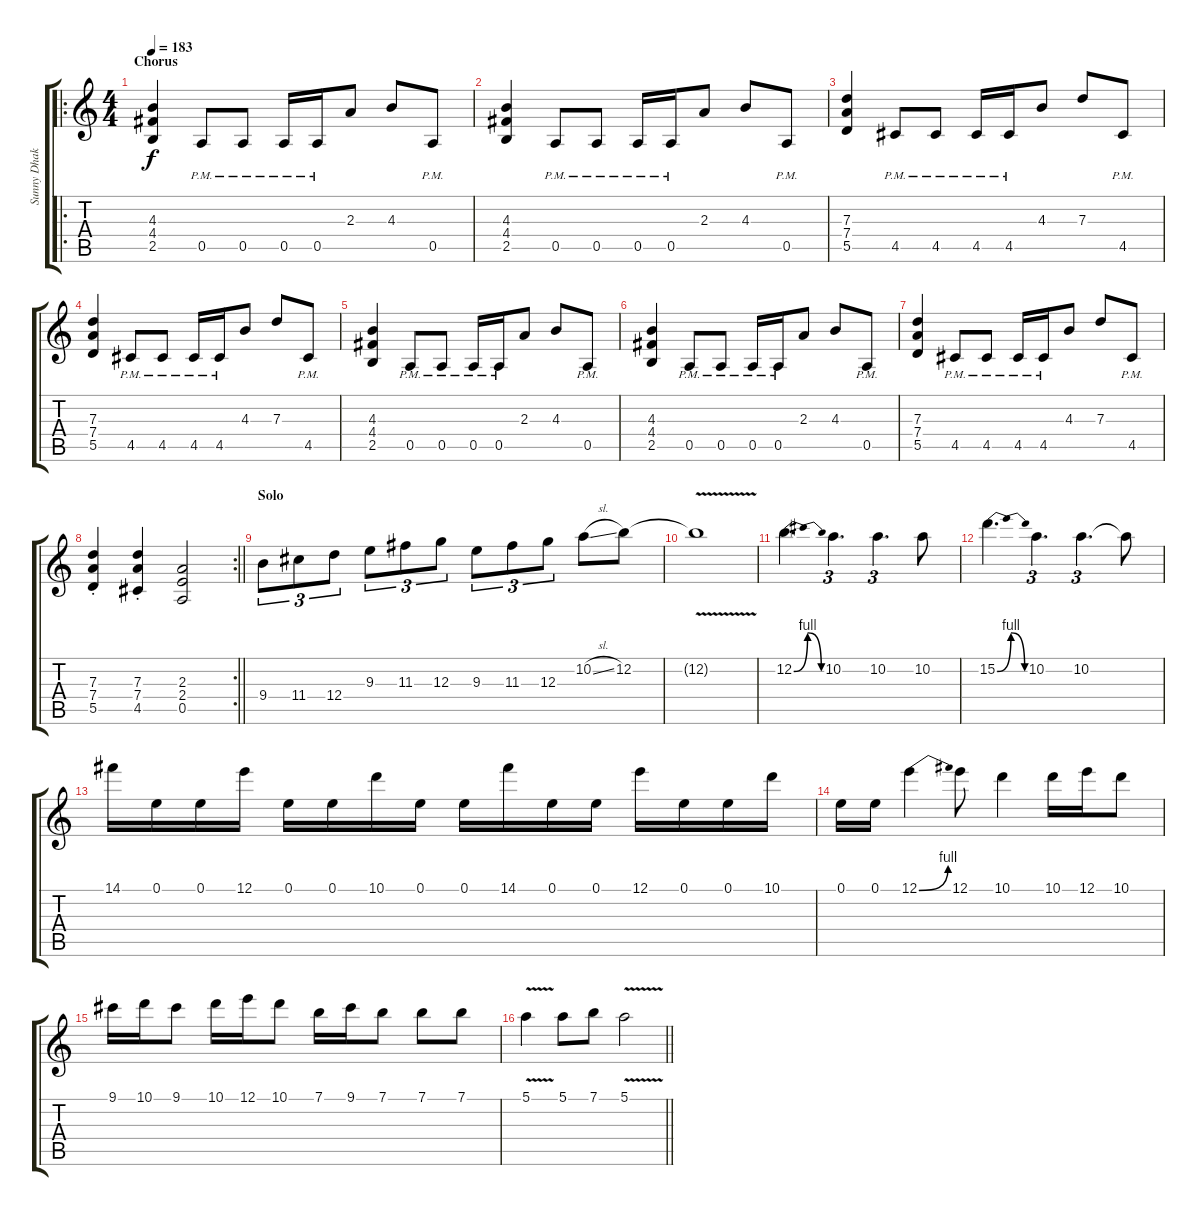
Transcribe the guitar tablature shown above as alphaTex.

\track ("Sunny Dhak" "Sunny Dhak") {instrument distortionguitar}
\staff {score tabs}
\tuning (E4 B3 G3 D3 A2 E2) {hide}
\ro
\ts (4 4)
\section ("" "Chorus")
\tempo 183
\clef g2
\ks c
(4.3 4.4 2.5).4{dy f} 0.5{pm}.8 0.5{pm}.8 0.5{pm}.16 0.5{pm}.16 2.3.8 4.3.8 0.5{pm}.8 |
(4.3 4.4 2.5).4 0.5{pm}.8 0.5{pm}.8 0.5{pm}.16 0.5{pm}.16 2.3.8 4.3.8 0.5{pm}.8 |
(7.3 7.4 5.5).4 4.5{pm}.8 4.5{pm}.8 4.5{pm}.16 4.5{pm}.16 4.3.8 7.3.8 4.5{pm}.8 |
(7.3 7.4 5.5).4 4.5{pm}.8 4.5{pm}.8 4.5{pm}.16 4.5{pm}.16 4.3.8 7.3.8 4.5{pm}.8 |
(4.3 4.4 2.5).4 0.5{pm}.8 0.5{pm}.8 0.5{pm}.16 0.5{pm}.16 2.3.8 4.3.8 0.5{pm}.8 |
(4.3 4.4 2.5).4 0.5{pm}.8 0.5{pm}.8 0.5{pm}.16 0.5{pm}.16 2.3.8 4.3.8 0.5{pm}.8 |
(7.3 7.4 5.5).4 4.5{pm}.8 4.5{pm}.8 4.5{pm}.16 4.5{pm}.16 4.3.8 7.3.8 4.5{pm}.8 |
\rc 2
\barLineRight lightlight
(7.3{st} 7.4{st} 5.5{st}).4 (7.3{st} 7.4{st} 4.5{st}).4 (2.3 2.4 0.5).2 |
\section ("" "Solo")
9.4.8{tu (3 2)} 11.4.8{tu (3 2)} 12.4.8{tu (3 2)} 9.3.8{tu (3 2)} 11.3.8{tu (3 2)} 12.3.8{tu (3 2)} 9.3.8{tu (3 2)} 11.3.8{tu (3 2)} 12.3.8{tu (3 2)} 10.2{sl}.8 12.2.8 |
12.2{v t}.1 |
12.2{be (bendrelease 0 0 20 4 30 4 60 0)}.4{d} 10.2.4{d tu (3 2)} 10.2.4{d tu (3 2)} 10.2.8 |
15.2{be (bendrelease 0 0 20 4 30 4 60 0)}.4{d} 10.2.4{d tu (3 2)} 10.2.4{d tu (3 2)} 10.2{t}.8 |
14.1.16 0.1.16 0.1.16 12.1.16 0.1.16 0.1.16 10.1.16 0.1.16 0.1.16 14.1.16 0.1.16 0.1.16 12.1.16 0.1.16 0.1.16 10.1.16 |
0.1.16 0.1.16 12.1{be (bend 0 0 60 4)}.4 12.1.8 10.1.4 10.1.16 12.1.16 10.1.8 |
9.1.16 10.1.16 9.1.8 10.1.16 12.1.16 10.1.8 7.1.16 9.1.16 7.1.8 7.1.8 7.1.8 |
\barLineRight lightlight
5.1{v}.4 5.1.8 7.1.8 5.1{v}.2
